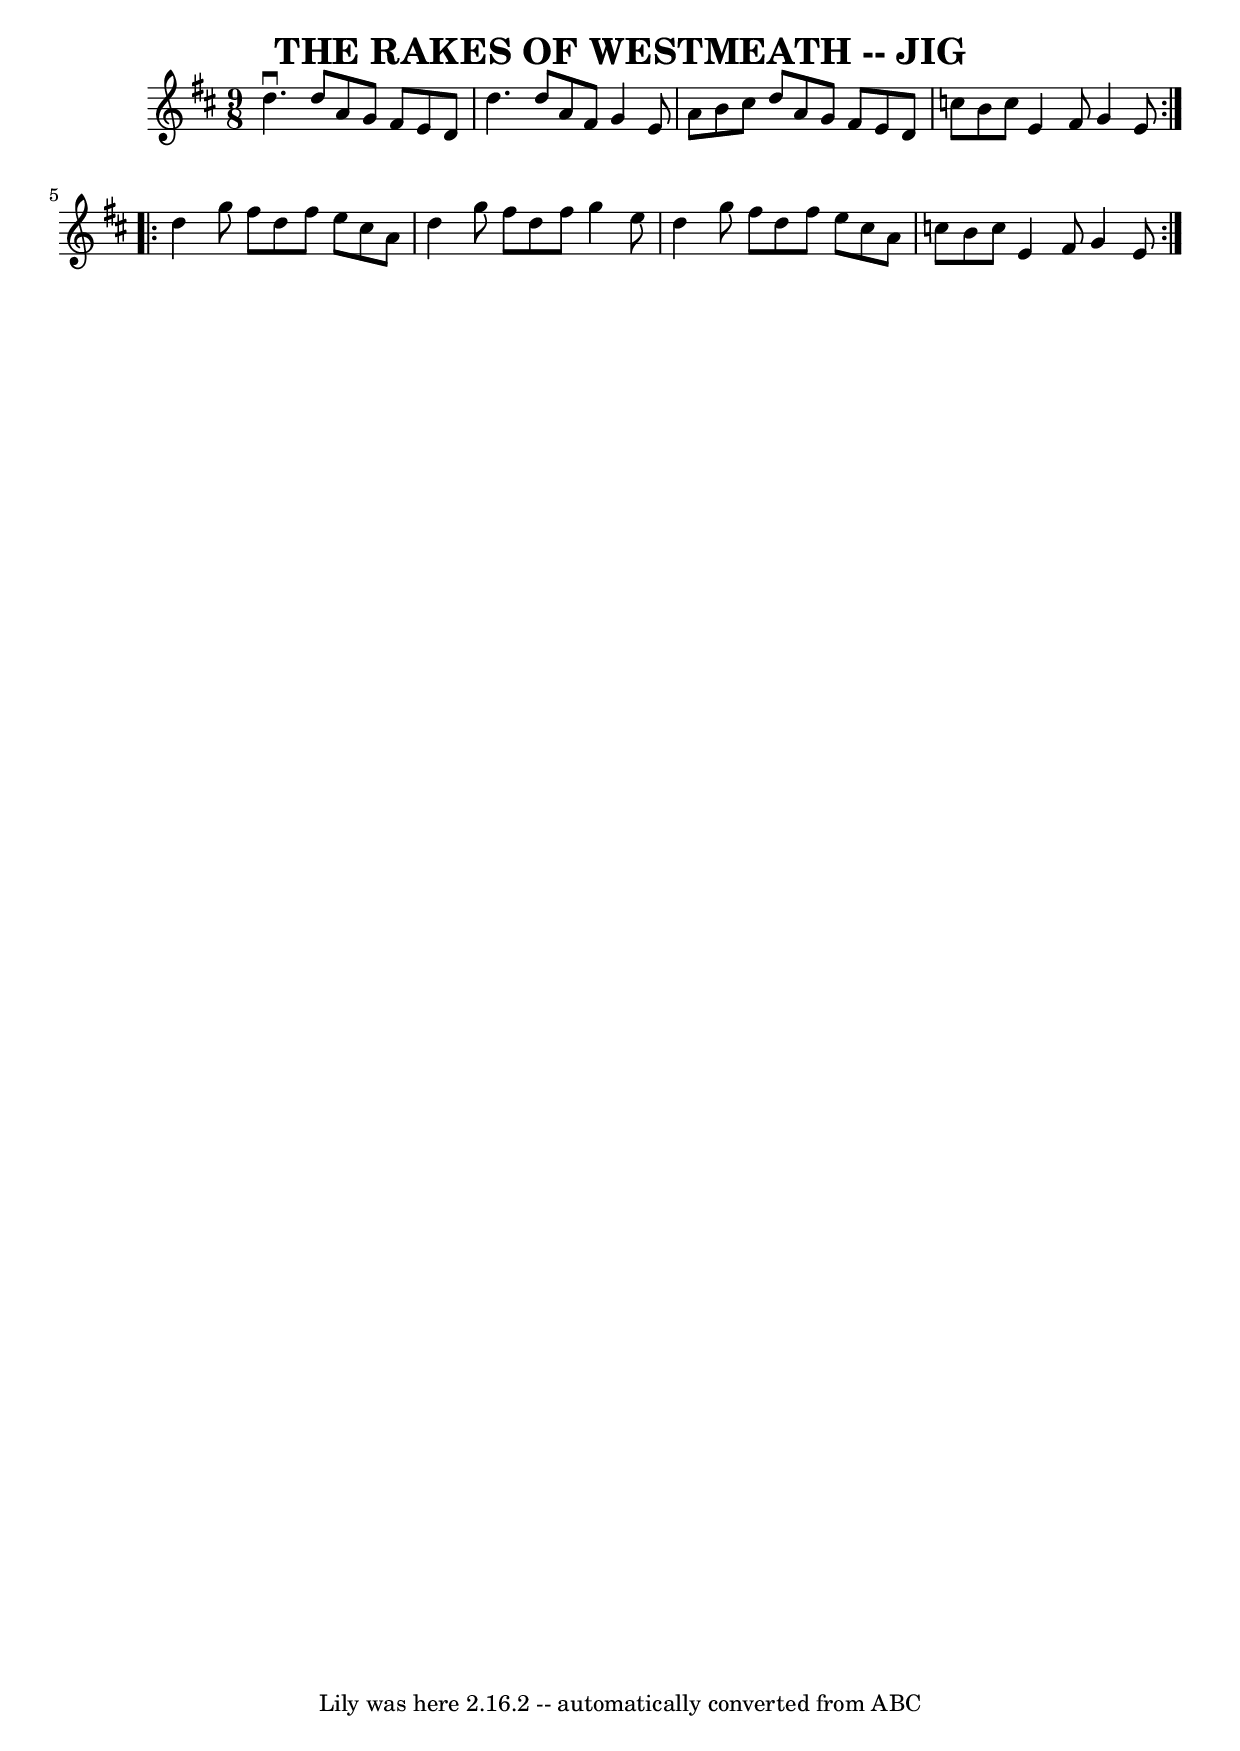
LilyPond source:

\version "2.16.2"
\include "Mammoth.ily"
\header {
  %% book = "Ryan's Mammoth Collection of Fiddle Tunes"
  crossRefNumber = "1"
  footnotes = ""
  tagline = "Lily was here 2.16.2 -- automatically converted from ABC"
  title = "THE RAKES OF WESTMEATH -- JIG"

}
voicedefault =  {



  \repeat volta 2 {

    \time 9/8 
    \key d \major
    d''4.^\downbow d''8 a'8 g'8 fis'8 e'8  
    d'8    |
    d''4. d''8 a'8 fis'8 g'4 e'8    |
    
    a'8 b'8 cis''8 d''8 a'8 g'8 fis'8 e'8 d'8    |
    
    c''8 b'8 c''8 e'4 fis'8 g'4 e'8    
  }     
  \repeat volta 2 {
    
    d''4 g''8 fis''8 d''8 fis''8 e''8 cis''8 a'8    |
    
    d''4 g''8 fis''8 d''8 fis''8 g''4 e''8    |
    d''4    
    g''8 fis''8 d''8 fis''8 e''8 cis''8 a'8    |
    c''8    
    b'8 c''8 e'4 fis'8 g'4 e'8    
  }   

}

\score{
  <<

    \context Staff="default"
    {
      \voicedefault 
      
    }

  >>
  \layout {
    
  }
  \midi {
  }

}
